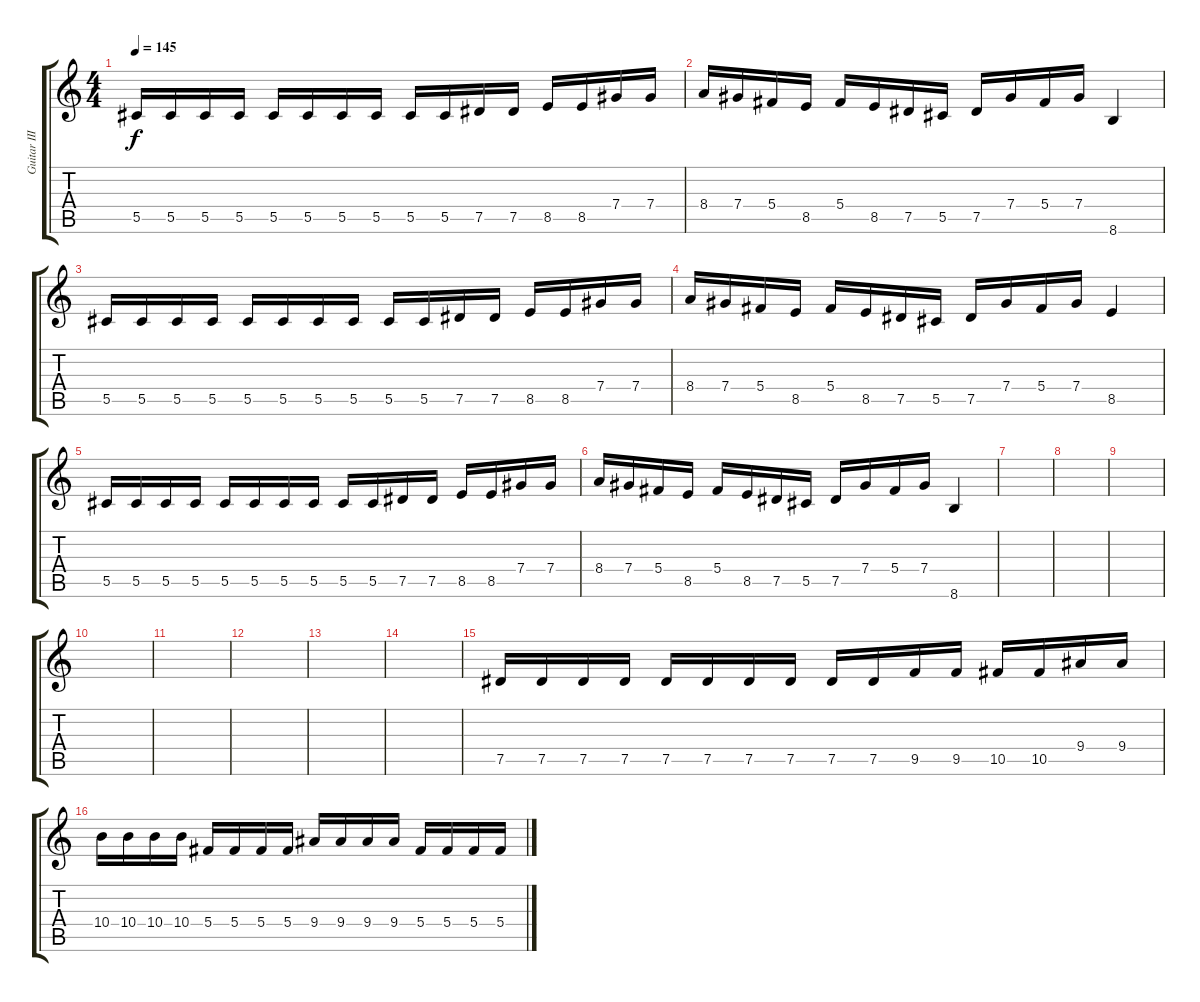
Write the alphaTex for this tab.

\track ("Guitar III" "Guitar III") {instrument distortionguitar}
\staff {score tabs}
\tuning (Eb4 Bb3 Gb3 Db3 Ab2 Eb2) {hide}
\ts (4 4)
\tempo 145
\clef g2
\ks c
5.5.16{dy f} 5.5.16 5.5.16 5.5.16 5.5.16 5.5.16 5.5.16 5.5.16 5.5.16 5.5.16 7.5.16 7.5.16 8.5.16 8.5.16 7.4.16 7.4.16 |
8.4.16 7.4.16 5.4.16 8.5.16 5.4.16 8.5.16 7.5.16 5.5.16 7.5.16 7.4.16 5.4.16 7.4.16 8.6.4 |
5.5.16 5.5.16 5.5.16 5.5.16 5.5.16 5.5.16 5.5.16 5.5.16 5.5.16 5.5.16 7.5.16 7.5.16 8.5.16 8.5.16 7.4.16 7.4.16 |
8.4.16 7.4.16 5.4.16 8.5.16 5.4.16 8.5.16 7.5.16 5.5.16 7.5.16 7.4.16 5.4.16 7.4.16 8.5.4 |
5.5.16 5.5.16 5.5.16 5.5.16 5.5.16 5.5.16 5.5.16 5.5.16 5.5.16 5.5.16 7.5.16 7.5.16 8.5.16 8.5.16 7.4.16 7.4.16 |
8.4.16 7.4.16 5.4.16 8.5.16 5.4.16 8.5.16 7.5.16 5.5.16 7.5.16 7.4.16 5.4.16 7.4.16 8.6.4 |
|
|
|
|
|
|
|
|
7.5.16 7.5.16 7.5.16 7.5.16 7.5.16 7.5.16 7.5.16 7.5.16 7.5.16 7.5.16 9.5.16 9.5.16 10.5.16 10.5.16 9.4.16 9.4.16 |
10.4.16 10.4.16 10.4.16 10.4.16 5.4.16 5.4.16 5.4.16 5.4.16 9.4.16 9.4.16 9.4.16 9.4.16 5.4.16 5.4.16 5.4.16 5.4.16
